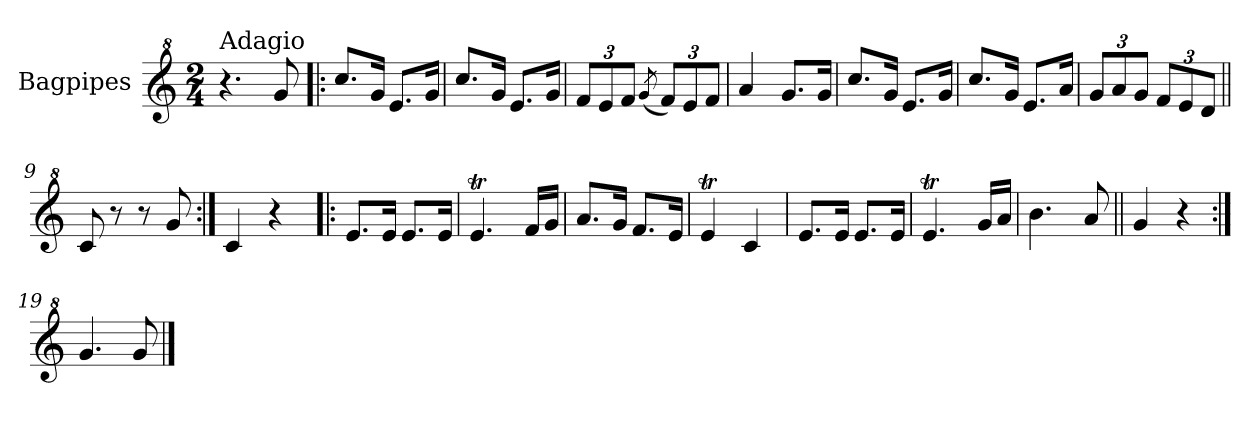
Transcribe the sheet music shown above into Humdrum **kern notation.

**kern
*part1
*staff1
*I"Bagpipes
*I'Bag
*clefG^2
*k[]
*C:
*M2/4
=1
!LO:TX:a:t=Adagio
4.r
8gg/
=2!|:
8.ccc/L
16gg/Jk
8.ee/L
16gg/Jk
=3
8.ccc/L
16gg/Jk
8.ee/L
16gg/Jk
=4
*Xbrackettup
12ff/L
12ee/
12ff/J
(8qgg/
12ff/L)
12ee/
12ff/J
=5
4aa/
8.gg/L
16gg/Jk
=6
8.ccc/L
16gg/Jk
8.ee/L
16gg/Jk
=7
8.ccc/L
16gg/Jk
8.ee/L
16aa/Jk
!!LO:LB:g=z
=8
12gg/L
12aa/
12gg/J
12ff/L
12ee/
12dd/J
=9||
8cc/
8r
8r
8gg/
=10:|!
4cc/
4r
=11!|:
8.ee/L
16ee/Jk
8.ee/L
16ee/Jk
=12
4.eet/
16ff/LL
16gg/JJ
=13
8.aa/L
16gg/Jk
8.ff/L
16ee/Jk
=14
4eet/
4cc/
=15
8.ee/L
16ee/Jk
8.ee/L
16ee/Jk
!!LO:LB:g=z
=16
4.eet/
16gg/LL
16aa/JJ
=17
4.bb\
8aa/
=18||
4gg/
4r
=19:|!
4.gg/
8gg/
==
*-
